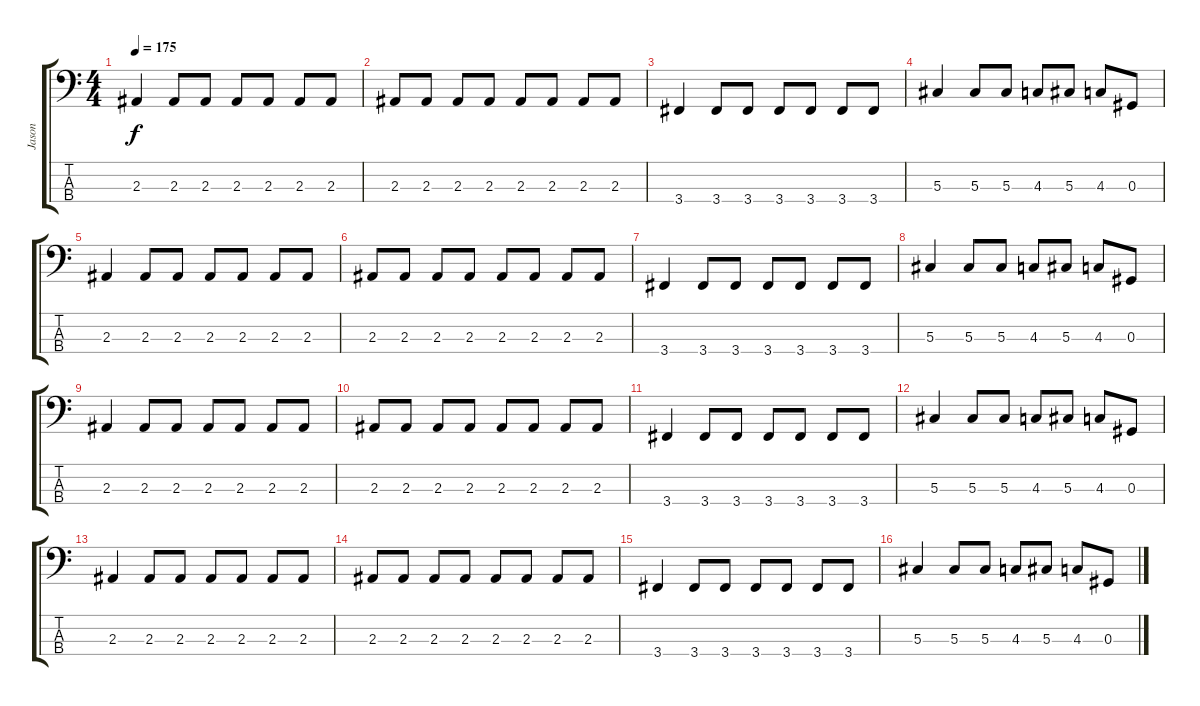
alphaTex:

\track ("Jason" "Jason") {instrument electricbasspick}
\staff {score tabs}
\tuning (Gb2 Db2 Ab1 Eb1) {hide}
\ts (4 4)
\tempo 175
\clef f4
\ks c
2.3.4{dy f} 2.3.8 2.3.8 2.3.8 2.3.8 2.3.8 2.3.8 |
2.3.8 2.3.8 2.3.8 2.3.8 2.3.8 2.3.8 2.3.8 2.3.8 |
3.4.4 3.4.8 3.4.8 3.4.8 3.4.8 3.4.8 3.4.8 |
5.3.4 5.3.8 5.3.8 4.3.8 5.3.8 4.3.8 0.3.8 |
2.3.4 2.3.8 2.3.8 2.3.8 2.3.8 2.3.8 2.3.8 |
2.3.8 2.3.8 2.3.8 2.3.8 2.3.8 2.3.8 2.3.8 2.3.8 |
3.4.4 3.4.8 3.4.8 3.4.8 3.4.8 3.4.8 3.4.8 |
5.3.4 5.3.8 5.3.8 4.3.8 5.3.8 4.3.8 0.3.8 |
2.3.4 2.3.8 2.3.8 2.3.8 2.3.8 2.3.8 2.3.8 |
2.3.8 2.3.8 2.3.8 2.3.8 2.3.8 2.3.8 2.3.8 2.3.8 |
3.4.4 3.4.8 3.4.8 3.4.8 3.4.8 3.4.8 3.4.8 |
5.3.4 5.3.8 5.3.8 4.3.8 5.3.8 4.3.8 0.3.8 |
2.3.4 2.3.8 2.3.8 2.3.8 2.3.8 2.3.8 2.3.8 |
2.3.8 2.3.8 2.3.8 2.3.8 2.3.8 2.3.8 2.3.8 2.3.8 |
3.4.4 3.4.8 3.4.8 3.4.8 3.4.8 3.4.8 3.4.8 |
5.3.4 5.3.8 5.3.8 4.3.8 5.3.8 4.3.8 0.3.8
